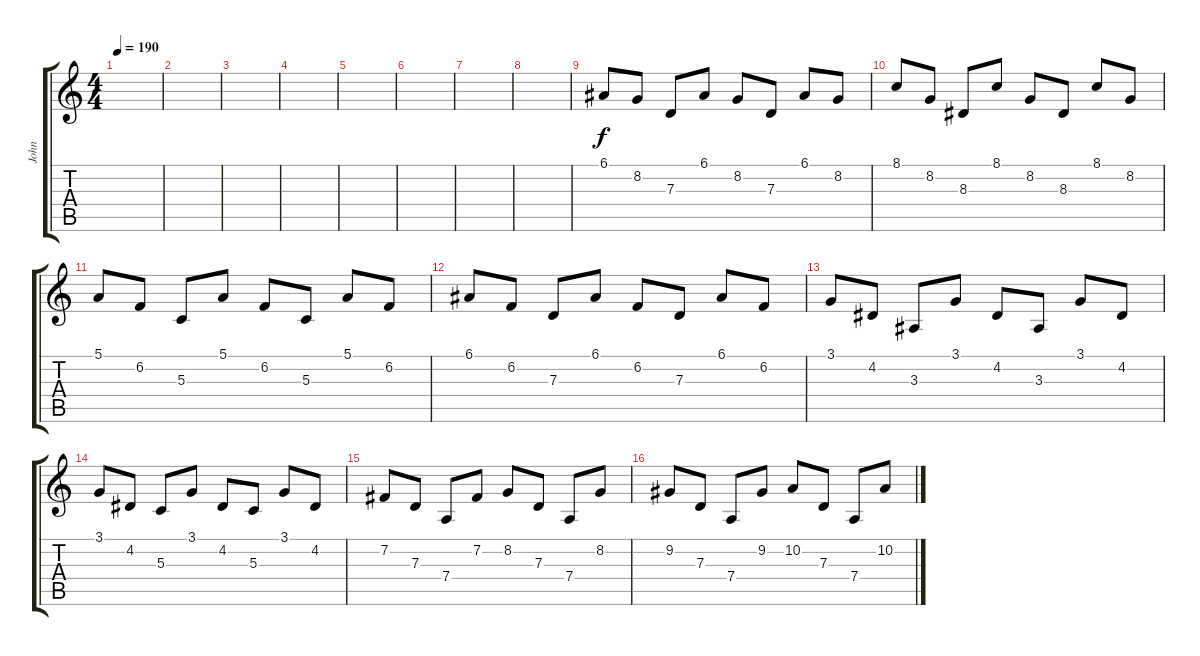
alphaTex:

\track ("John" "John") {instrument drawbarorgan}
\staff {score tabs}
\tuning (E4 B3 G3 D3 A2 E2) {hide}
\ts (4 4)
\tempo 190
\clef g2
\ks c
|
|
|
|
|
|
|
|
6.1.8 8.2.8 7.3.8 6.1.8 8.2.8 7.3.8 6.1.8 8.2.8 |
8.1.8 8.2.8 8.3.8 8.1.8 8.2.8 8.3.8 8.1.8 8.2.8 |
5.1.8 6.2.8 5.3.8 5.1.8 6.2.8 5.3.8 5.1.8 6.2.8 |
6.1.8 6.2.8 7.3.8 6.1.8 6.2.8 7.3.8 6.1.8 6.2.8 |
3.1.8 4.2.8 3.3.8 3.1.8 4.2.8 3.3.8 3.1.8 4.2.8 |
3.1.8 4.2.8 5.3.8 3.1.8 4.2.8 5.3.8 3.1.8 4.2.8 |
7.2.8 7.3.8 7.4.8 7.2.8 8.2.8 7.3.8 7.4.8 8.2.8 |
9.2.8 7.3.8 7.4.8 9.2.8 10.2.8 7.3.8 7.4.8 10.2.8
